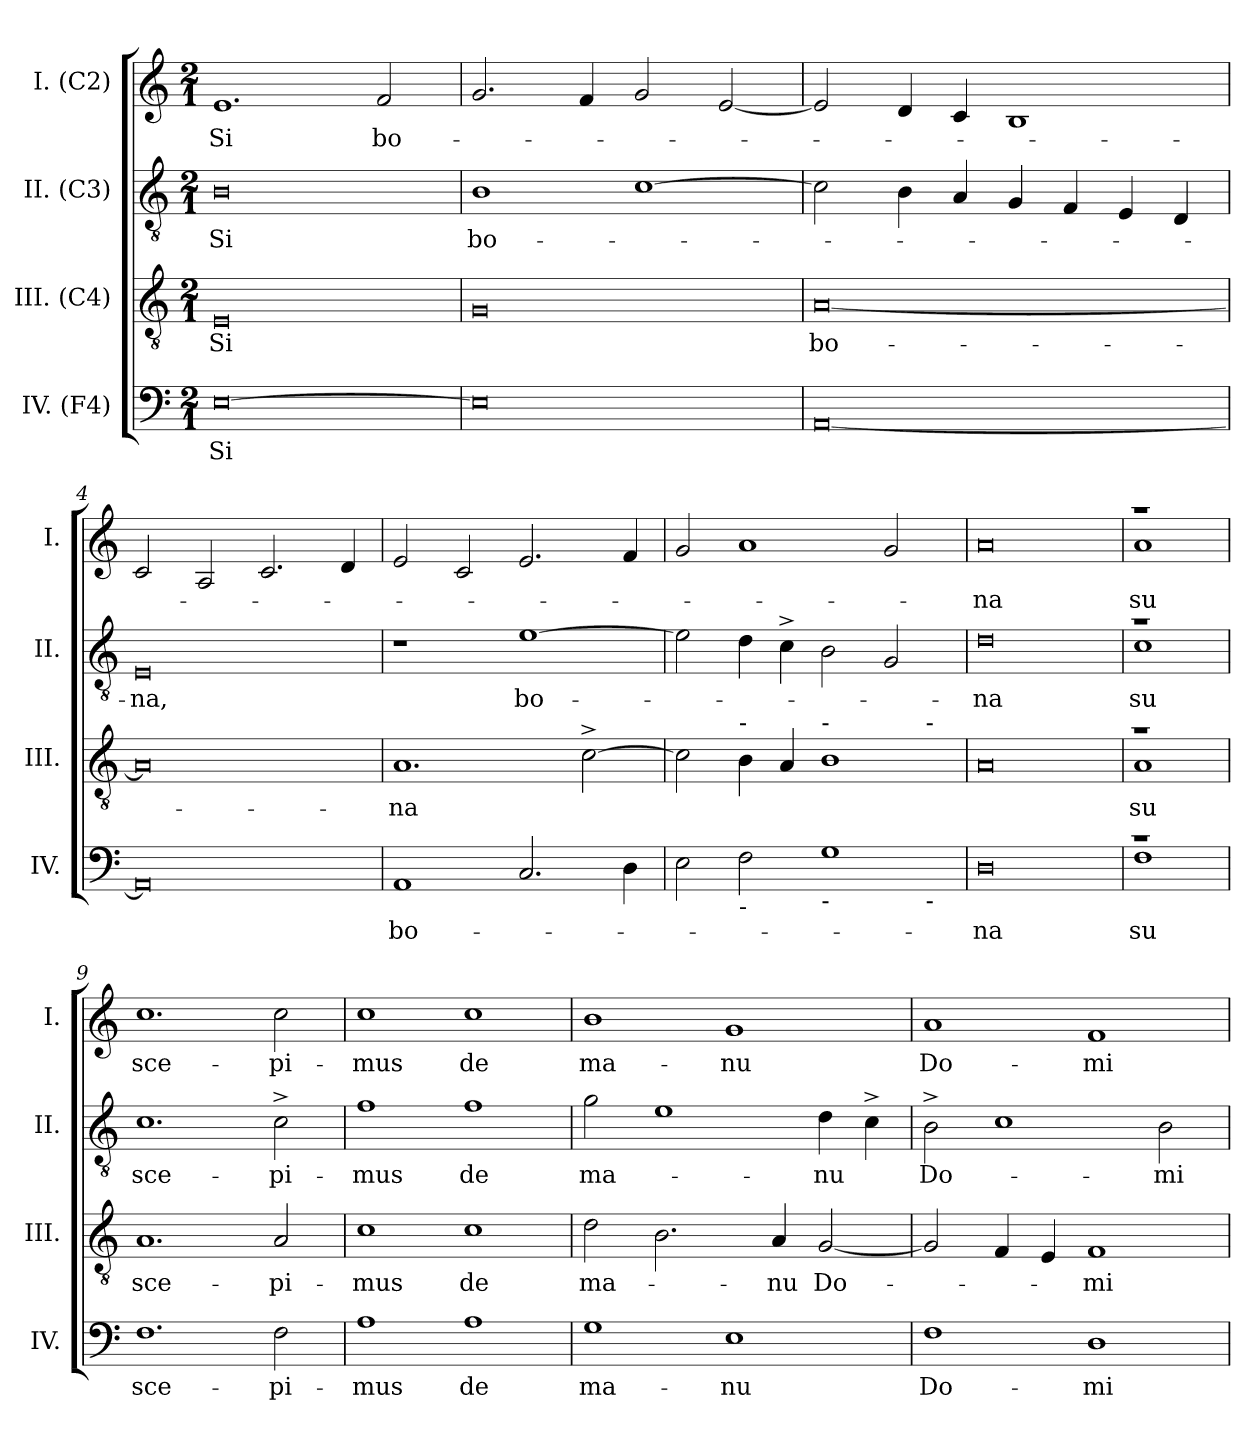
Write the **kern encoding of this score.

**kern	**text	**kern	**text	**kern	**text	**kern	**text
*part4	*part4	*part3	*part3	*part2	*part2	*part1	*part1
*staff4	*staff4	*staff3	*staff3	*staff2	*staff2	*staff1	*staff1
*I"IV. (F4)	*	*I"III. (C4)	*	*I"II. (C3)	*	*I"I. (C2)	*
*I'IV.	*	*I'III.	*	*I'II.	*	*I'I.	*
*clefF4	*	*clefGv2	*	*clefGv2	*	*clefG2	*
*k[]	*	*k[]	*	*k[]	*	*k[]	*
*M2/1	*	*M2/1	*	*M2/1	*	*M2/1	*
=1	=1	=1	=1	=1	=1	=1	=1
[0E	Si	0E	Si	0B	Si	1.e	Si
.	.	.	.	.	.	2f/	bo-
=2	=2	=2	=2	=2	=2	=2	=2
0E]	.	0G	.	1B	bo-	2.g/	.
.	.	.	.	.	.	4f/	.
.	.	.	.	[1c	.	2g/	.
.	.	.	.	.	.	[2e/	.
=3	=3	=3	=3	=3	=3	=3	=3
[0AA	.	[0A	bo-	2c\]	.	2e/]	.
.	.	.	.	4B\	.	4d/	.
.	.	.	.	4A/	.	4c/	.
.	.	.	.	4G/	.	1B	.
.	.	.	.	4F/	.	.	.
.	.	.	.	4E/	.	.	.
.	.	.	.	4D/	.	.	.
=4	=4	=4	=4	=4	=4	=4	=4
0AA]	.	0A]	.	0E	-na,	2c/	.
.	.	.	.	.	.	2A/	.
.	.	.	.	.	.	2.c/	.
.	.	.	.	.	.	4d/	.
=5	=5	=5	=5	=5	=5	=5	=5
1AA	bo-	1.A	-na	1r	.	2e/	.
.	.	.	.	.	.	2c/	.
2.C/	.	.	.	[1e	bo-	2.e/	.
.	.	[2c^>\	.	.	.	.	.
4D\	.	.	.	.	.	4f/	.
!!LO:LB:g=z
=6	=6	=6	=6	=6	=6	=6	=6
*^	*	*^	*	*	*	*	*
2E\	1..ryy	.	2c\]	1..ryy	.	2e\]	.	2g/	.
!	!	!	!LO:TX:a:t=-	!	!	!	!	!	!
!LO:TX:b:t=-	!	!	!	!	!	!	!	!	!
2F\	.	.	4B\	.	.	4d\	.	1a	.
.	.	.	4A/	.	.	4c^>\	.	.	.
!	!	!	!LO:TX:a:t=-	!	!	!	!	!	!
!LO:TX:b:t=-	!	!	!	!	!	!	!	!	!
1G	.	.	1B	.	.	2B\	.	.	.
.	.	.	.	.	.	2G/	.	2g/	.
!	!	!	!	!LO:TX:a:t=-	!	!	!	!	!
!	!LO:TX:b:t=-	!	!	!	!	!	!	!	!
.	4ryy	.	.	4ryy	.	.	.	.	.
*v	*v	*	*	*	*	*	*	*	*
*	*	*v	*v	*	*	*	*	*
=7	=7	=7	=7	=7	=7	=7	=7
0D	-na	0A	.	0d	-na	0a	-na
=8	=8	=8	=8	=8	=8	=8	=8
*^	*	*^	*	*^	*	*^	*
1rc	1F	su-	1ra	1A	su-	1ra	1c	su-	1raa	1a	su-
*v	*v	*	*	*	*	*v	*v	*	*v	*v	*
*	*	*v	*v	*	*	*	*	*
=9	=9	=9	=9	=9	=9	=9	=9
1.F	-sce-	1.A	-sce-	1.c	-sce-	1.cc	-sce-
2F\	-pi-	2A/	-pi-	2c^>\	-pi-	2cc\	-pi-
=10	=10	=10	=10	=10	=10	=10	=10
1A	-mus	1c	-mus	1f	-mus	1cc	-mus
1A	de	1c	de	1f	de	1cc	de
=11	=11	=11	=11	=11	=11	=11	=11
1G	ma-	2d\	ma-	2g\	ma-	1b	ma-
.	.	2.B\	.	1e	.	.	.
1E	-nu	.	.	.	.	1g	-nu
.	.	4A/	-nu	.	.	.	.
.	.	[2G/	Do-	4d\	-nu	.	.
.	.	.	.	4c^>\	.	.	.
!!LO:LB:g=z
=12	=12	=12	=12	=12	=12	=12	=12
1F	Do-	2G/]	.	2B^>\	Do-	1a	Do-
.	.	4F/	.	1c	.	.	.
.	.	4E/	.	.	.	.	.
1D	-mi-	1F	-mi-	.	.	1f	-mi-
.	.	.	.	2B\	-mi-	.	.
=	=	=	=	=	=	=	=
*-	*-	*-	*-	*-	*-	*-	*-
